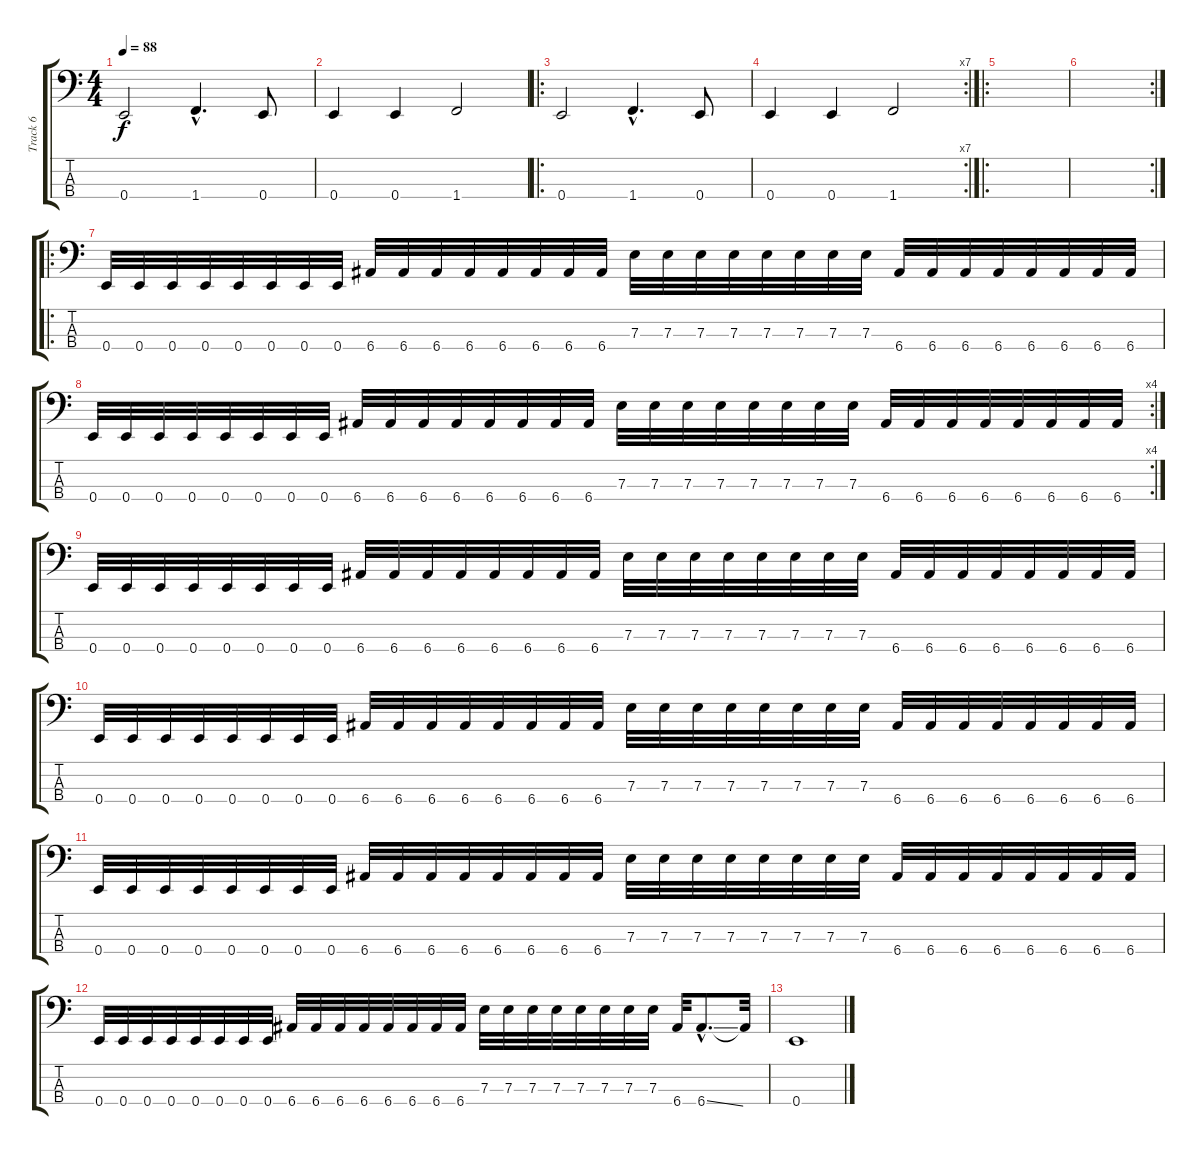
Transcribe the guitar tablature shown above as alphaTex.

\track ("Track 6" "Track 6") {instrument slapbass2}
\staff {score tabs}
\tuning (G2 D2 A1 E1) {hide}
\ts (4 4)
\tempo 88
\clef f4
\ks c
0.4.2{dy f} 1.4{hac}.4{d} 0.4.8 |
0.4.4 0.4.4 1.4.2 |
\ro
0.4.2 1.4{hac}.4{d} 0.4.8 |
\rc 7
0.4.4 0.4.4 1.4.2 |
\ro
|
\rc 2
|
\ro
0.4.32 0.4.32 0.4.32 0.4.32 0.4.32 0.4.32 0.4.32 0.4.32 6.4.32 6.4.32 6.4.32 6.4.32 6.4.32 6.4.32 6.4.32 6.4.32 7.3.32 7.3.32 7.3.32 7.3.32 7.3.32 7.3.32 7.3.32 7.3.32 6.4.32 6.4.32 6.4.32 6.4.32 6.4.32 6.4.32 6.4.32 6.4.32 |
\rc 4
0.4.32 0.4.32 0.4.32 0.4.32 0.4.32 0.4.32 0.4.32 0.4.32 6.4.32 6.4.32 6.4.32 6.4.32 6.4.32 6.4.32 6.4.32 6.4.32 7.3.32 7.3.32 7.3.32 7.3.32 7.3.32 7.3.32 7.3.32 7.3.32 6.4.32 6.4.32 6.4.32 6.4.32 6.4.32 6.4.32 6.4.32 6.4.32 |
0.4.32 0.4.32 0.4.32 0.4.32 0.4.32 0.4.32 0.4.32 0.4.32 6.4.32 6.4.32 6.4.32 6.4.32 6.4.32 6.4.32 6.4.32 6.4.32 7.3.32 7.3.32 7.3.32 7.3.32 7.3.32 7.3.32 7.3.32 7.3.32 6.4.32 6.4.32 6.4.32 6.4.32 6.4.32 6.4.32 6.4.32 6.4.32 |
0.4.32 0.4.32 0.4.32 0.4.32 0.4.32 0.4.32 0.4.32 0.4.32 6.4.32 6.4.32 6.4.32 6.4.32 6.4.32 6.4.32 6.4.32 6.4.32 7.3.32 7.3.32 7.3.32 7.3.32 7.3.32 7.3.32 7.3.32 7.3.32 6.4.32 6.4.32 6.4.32 6.4.32 6.4.32 6.4.32 6.4.32 6.4.32 |
0.4.32 0.4.32 0.4.32 0.4.32 0.4.32 0.4.32 0.4.32 0.4.32 6.4.32 6.4.32 6.4.32 6.4.32 6.4.32 6.4.32 6.4.32 6.4.32 7.3.32 7.3.32 7.3.32 7.3.32 7.3.32 7.3.32 7.3.32 7.3.32 6.4.32 6.4.32 6.4.32 6.4.32 6.4.32 6.4.32 6.4.32 6.4.32 |
0.4.32 0.4.32 0.4.32 0.4.32 0.4.32 0.4.32 0.4.32 0.4.32 6.4.32 6.4.32 6.4.32 6.4.32 6.4.32 6.4.32 6.4.32 6.4.32 7.3.32 7.3.32 7.3.32 7.3.32 7.3.32 7.3.32 7.3.32 7.3.32 6.4.32 6.4{ss hac}.8{d} 6.4{t}.32 |
0.4.1
